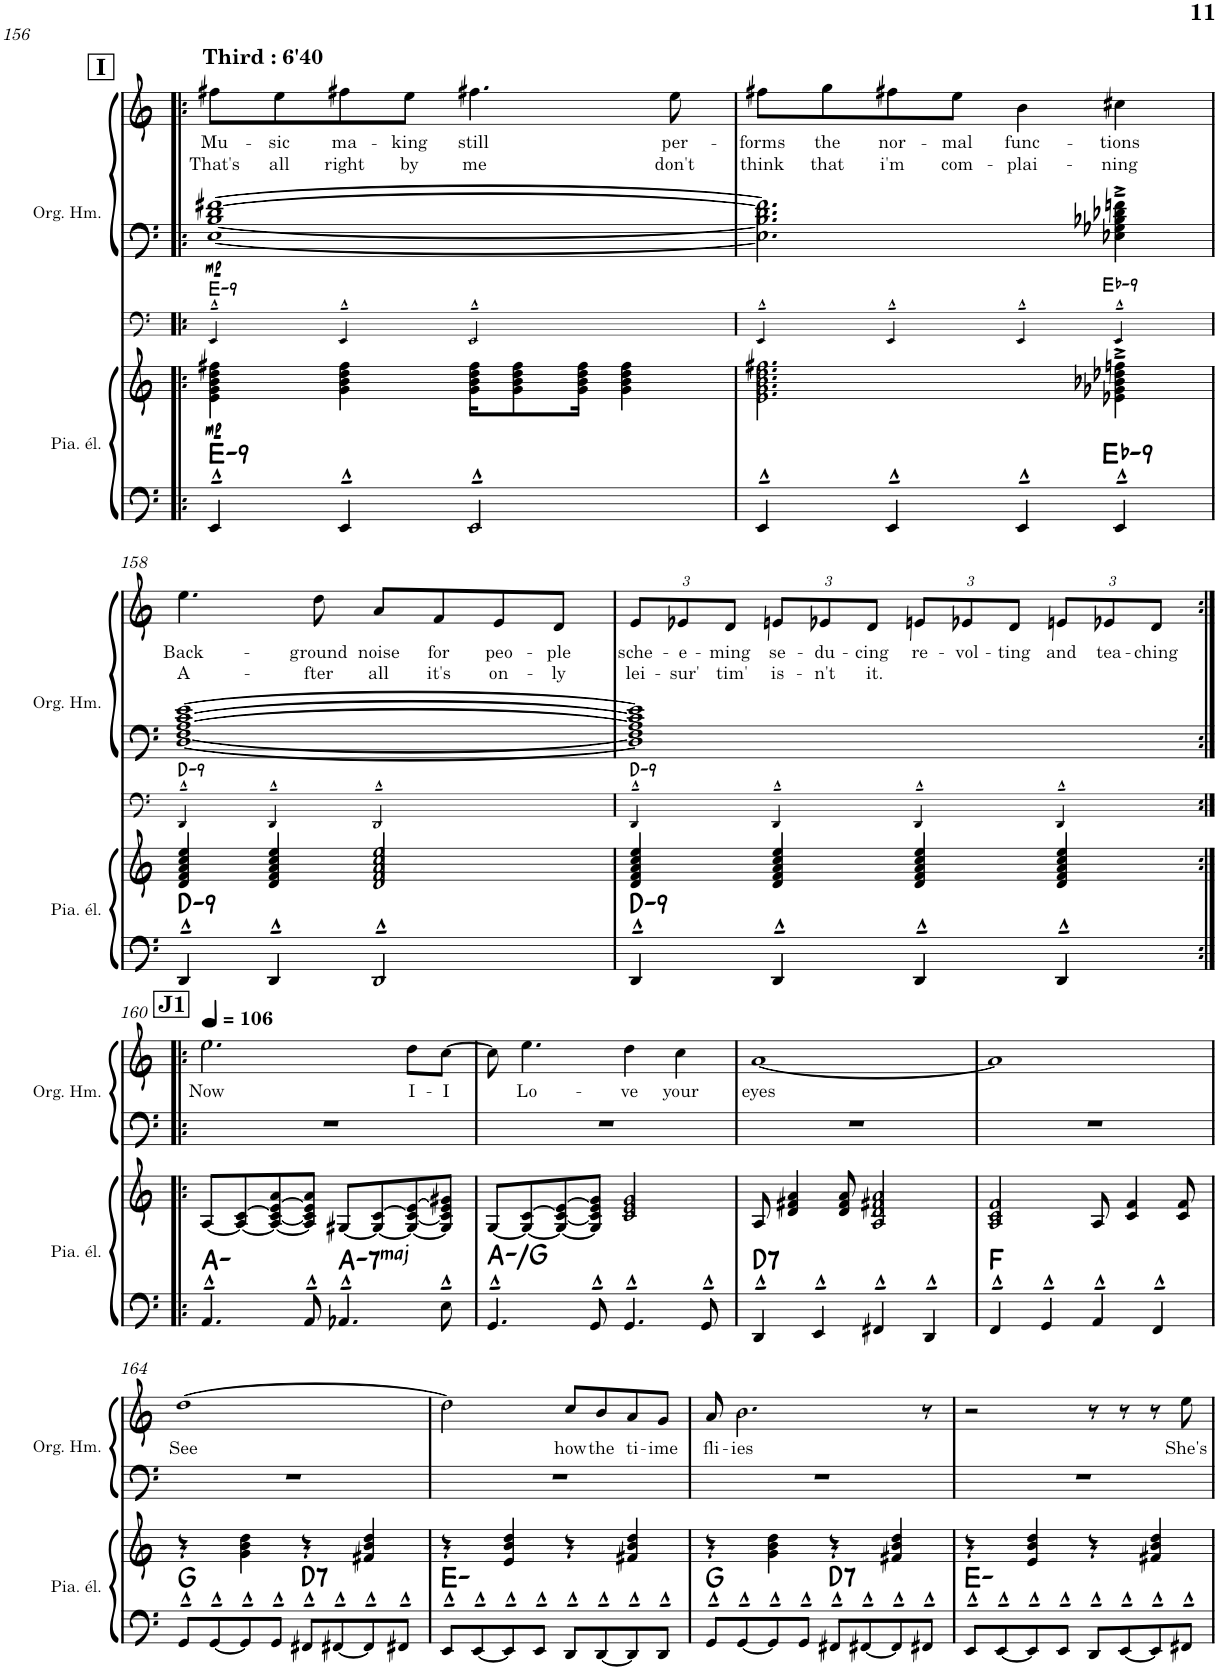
**kern	**kern	**dynam	**harte	**kern	**kern	**kern	**text	**text	**dynam	**harte
*part2	*part2	*part2	*part2	*part1	*part1	*part1	*part1	*part1	*part1	*part1
*staff5	*staff4	*staff4/5	*	*staff3	*staff2	*staff1	*staff1	*staff1	*staff1/2/3	*
*I"Piano électrique	*	*	*	*I"Orgue Hammond	*	*	*	*	*	*
*I'Pia. él.	*	*	*	*I'Org. Hm.	*	*	*	*	*	*
!!LO:PB:g=z
*clefF4	*clefG2	*	*	*clefF4	*clefF4	*clefG2	*	*	*	*
*k[]	*k[]	*	*	*k[]	*k[]	*k[]	*	*	*	*
*M4/4	*M4/4	*	*	*M4/4	*M4/4	*M4/4	*	*	*	*
!!LO:REH:place=s1:a:B:cj:fs=14:t=I
=156!|:	=156!|:	=156!|:	=156!|:	=156!|:	=156!|:	=156!|:	=156!|:	=156!|:	=156!|:	=156!|:
!	!	!	!	!	!	!LO:TX:a:B:t=Third &colon; 6'40	!	!	!	!
!	!	!LO:DY:b	!	!	!	!	!LO:LY:b	!LO:LY:b	!	!
!	!	!LO:DY:n=1:b	!LO:H:kt=9	!	!	!	!	!	!LO:DY:b=2	!LO:H:kt=9
4EE^^~/	4e\ 4g\ 4b\ 4dd\ 4ff#X\	mp mp	E:min9	4EE^^~/	[1E [1B [1d [1f#X	8ff#X\L	Mu-	That's	mp	E:min9
!	!	!	!	!	!	!	!LO:LY:b	!LO:LY:b	!	!
.	.	.	.	.	.	8ee\	-sic	all	.	.
!	!	!	!	!	!	!	!LO:LY:b	!LO:LY:b	!	!
4EE^^~/	4g\ 4b\ 4dd\ 4ff#\	.	.	4EE^^~/	.	8ff#X\	ma-	right	.	.
!	!	!	!	!	!	!	!LO:LY:b	!LO:LY:b	!	!
.	.	.	.	.	.	8ee\J	-king	by	.	.
!	!	!	!	!	!	!	!LO:LY:b	!LO:LY:b	!	!
2EE^^~/	16g\ 16b\ 16dd\ 16ff#\KL	.	.	2EE^^~/	.	4.ff#X\	still	me	.	.
.	8g\ 8b\ 8dd\ 8ff#\	.	.	.	.	.	.	.	.	.
.	16g\ 16b\ 16dd\ 16ff#\Jk	.	.	.	.	.	.	.	.	.
.	4g\ 4b\ 4dd\ 4ff#\	.	.	.	.	.	.	.	.	.
!	!	!	!	!	!	!	!LO:LY:b	!LO:LY:b	!	!
.	.	.	.	.	.	8ee\	per-	don't	.	.
=157	=157	=157	=157	=157	=157	=157	=157	=157	=157	=157
!	!	!	!	!	!	!	!LO:LY:b	!LO:LY:b	!	!
4EE^^~/	2.e\ 2.g\ 2.b\ 2.dd\ 2.ff#X\	.	.	4EE^^~/	2.E\] 2.B\] 2.d\] 2.f#\]	8ff#X\L	-forms	think	.	.
!	!	!	!	!	!	!	!LO:LY:b	!LO:LY:b	!	!
.	.	.	.	.	.	8gg\	the	that	.	.
!	!	!	!	!	!	!	!LO:LY:b	!LO:LY:b	!	!
4EE^^~/	.	.	.	4EE^^~/	.	8ff#X\	nor-	i'm	.	.
!	!	!	!	!	!	!	!LO:LY:b	!LO:LY:b	!	!
.	.	.	.	.	.	8ee\J	-mal	com-	.	.
!	!	!	!	!	!	!	!LO:LY:b	!LO:LY:b	!	!
4EE^^~/	.	.	.	4EE^^~/	.	4b\	func-	-plai-	.	.
!	!	!	!LO:H:kt=9	!	!	!	!LO:LY:b	!LO:LY:b	!	!LO:H:kt=9
4EE^^~/	4e-X\~^ 4g-X\~^ 4b-X\~^ 4dd-X\~^ 4ffn\~^	.	Eb:min9	4EE^^~/	4E-X\~^ 4G-X\~^ 4B-X\~^ 4d-X\~^ 4fn\~^	4cc#X\	-tions	-ning	.	Eb:min9
!!LO:LB:g=z
=158	=158	=158	=158	=158	=158	=158	=158	=158	=158	=158
!	!	!	!LO:H:kt=9	!	!	!	!LO:LY:b	!LO:LY:b	!	!LO:H:kt=9
4DD^^~/	4d/ 4f/ 4a/ 4cc/ 4ee/	.	D:min9	4DD^^~/	[1D [1F [1A [1c [1e	4.ee\	Back-	A-	.	D:min9
4DD^^~/	4d/ 4f/ 4a/ 4cc/ 4ee/	.	.	4DD^^~/	.	.	.	.	.	.
!	!	!	!	!	!	!	!LO:LY:b	!LO:LY:b	!	!
.	.	.	.	.	.	8dd\	-ground	-fter	.	.
!	!	!	!	!	!	!	!LO:LY:b	!LO:LY:b	!	!
2DD^^~/	2d/ 2f/ 2a/ 2cc/ 2ee/	.	.	2DD^^~/	.	8a/L	noise	all	.	.
!	!	!	!	!	!	!	!LO:LY:b	!LO:LY:b	!	!
.	.	.	.	.	.	8f/	for	it's	.	.
!	!	!	!	!	!	!	!LO:LY:b	!LO:LY:b	!	!
.	.	.	.	.	.	8e/	peo-	on-	.	.
!	!	!	!	!	!	!	!LO:LY:b	!LO:LY:b	!	!
.	.	.	.	.	.	8d/J	-ple	-ly	.	.
=159	=159	=159	=159	=159	=159	=159	=159	=159	=159	=159
*	*	*	*	*	*	*Xbrackettup	*	*	*	*
!	!	!	!LO:H:kt=9	!	!	!	!LO:LY:b	!LO:LY:b	!	!LO:H:kt=9
4DD^^~/	4d/ 4f/ 4a/ 4cc/ 4ee/	.	D:min9	4DD^^~/	1D] 1F] 1A] 1c] 1e]	12e/L	sche-	lei-	.	D:min9
!	!	!	!	!	!	!	!LO:LY:b	!LO:LY:b	!	!
.	.	.	.	.	.	12e-X/	-e-	-sur'	.	.
!	!	!	!	!	!	!	!LO:LY:b	!LO:LY:b	!	!
.	.	.	.	.	.	12d/J	-ming	tim'	.	.
!	!	!	!	!	!	!	!LO:LY:b	!LO:LY:b	!	!
4DD^^~/	4d/ 4f/ 4a/ 4cc/ 4ee/	.	.	4DD^^~/	.	12en/L	se-	is-	.	.
!	!	!	!	!	!	!	!LO:LY:b	!LO:LY:b	!	!
.	.	.	.	.	.	12e-X/	-du-	-n't	.	.
!	!	!	!	!	!	!	!LO:LY:b	!LO:LY:b	!	!
.	.	.	.	.	.	12d/J	-cing	it.	.	.
!	!	!	!	!	!	!	!LO:LY:b	!	!	!
4DD^^~/	4d/ 4f/ 4a/ 4cc/ 4ee/	.	.	4DD^^~/	.	12en/L	re-	.	.	.
!	!	!	!	!	!	!	!LO:LY:b	!	!	!
.	.	.	.	.	.	12e-X/	-vol-	.	.	.
!	!	!	!	!	!	!	!LO:LY:b	!	!	!
.	.	.	.	.	.	12d/J	-ting	.	.	.
!	!	!	!	!	!	!	!LO:LY:b	!	!	!
4DD^^~/	4d/ 4f/ 4a/ 4cc/ 4ee/	.	.	4DD^^~/	.	12en/L	and	.	.	.
!	!	!	!	!	!	!	!LO:LY:b	!	!	!
.	.	.	.	.	.	12e-X/	tea-	.	.	.
!	!	!	!	!	!	!	!LO:LY:b	!	!	!
.	.	.	.	.	.	12d/J	-ching	.	.	.
!!LO:LB:g=z
=160:|!|:	=160:|!|:	=160:|!|:	=160:|!|:	=160:|!|:	=160:|!|:	=160:|!|:	=160:|!|:	=160:|!|:	=160:|!|:	=160:|!|:
!!LO:REH:place=s1:a:B:cj:fs=14:t=J1
*	*	*	*	*	*	*MM106	*	*	*	*
!	!	!	!	!	!	!	!LO:LY:b	!	!	!
4.AA^^~/	[8A/L	.	A:min	1r	1r	2.ee\	Now	.	.	.
.	8A/_ [8c/	.	.	.	.	.	.	.	.	.
.	8A/_ 8c/_ [8e/ 8a/	.	.	.	.	.	.	.	.	.
8AA^^~/	8A/] 8c/] 8e/] 8a/J	.	.	.	.	.	.	.	.	.
!	!	!	!LO:H:kt=maj7	!	!	!	!	!	!	!
4.AA-X^^~/	[8G#X/L	.	A:minmaj7	.	.	.	.	.	.	.
.	8G#/_ [8c/	.	.	.	.	.	.	.	.	.
!	!	!	!	!	!	!	!LO:LY:b	!	!	!
.	8G#/_ 8c/_ [8e/	.	.	.	.	8dd\L	I-	.	.	.
!	!	!	!	!	!	!	!LO:LY:b	!	!	!
8E^^~\	8G#/] 8c/] 8e/] 8g#X/J	.	.	.	.	[8cc\J	-I	.	.	.
=161	=161	=161	=161	=161	=161	=161	=161	=161	=161	=161
4.GG^^~/	[8G/L	.	A:min/b7	1r	1r	8cc\]	.	.	.	.
!	!	!	!	!	!	!	!LO:LY:b	!	!	!
.	8G/_ [8c/	.	.	.	.	4.ee\	Lo-	.	.	.
.	8G/_ 8c/_ [8e/	.	.	.	.	.	.	.	.	.
8GG^^~/	8G/] 8c/] 8e/] 8g/J	.	.	.	.	.	.	.	.	.
!	!	!	!	!	!	!	!LO:LY:b	!	!	!
4.GG^^~/	2c/ 2e/ 2g/	.	.	.	.	4dd\	-ve	.	.	.
!	!	!	!	!	!	!	!LO:LY:b	!	!	!
.	.	.	.	.	.	4cc\	your	.	.	.
8GG^^~/	.	.	.	.	.	.	.	.	.	.
=162	=162	=162	=162	=162	=162	=162	=162	=162	=162	=162
!	!	!	!LO:H:kt=7	!	!	!	!LO:LY:b	!	!	!
4DD^^~/	8A/	.	D:7	1r	1r	[1a	eyes	.	.	.
.	4d/ 4f#X/ 4a/	.	.	.	.	.	.	.	.	.
4EE^^~/	.	.	.	.	.	.	.	.	.	.
.	8d/ 8f#/ 8a/	.	.	.	.	.	.	.	.	.
4FF#X^^~/	2A/ 2d/ 2f#X/ 2a/	.	.	.	.	.	.	.	.	.
4DD^^~/	.	.	.	.	.	.	.	.	.	.
=163	=163	=163	=163	=163	=163	=163	=163	=163	=163	=163
4FF^^~/	2A/ 2c/ 2f/	.	F:maj	1r	1r	1a]	.	.	.	.
4GG^^~/	.	.	.	.	.	.	.	.	.	.
4AA^^~/	8A/	.	.	.	.	.	.	.	.	.
.	4c/ 4f/	.	.	.	.	.	.	.	.	.
4FF^^~/	.	.	.	.	.	.	.	.	.	.
.	8c/ 8f/	.	.	.	.	.	.	.	.	.
!!LO:LB:g=z
=164	=164	=164	=164	=164	=164	=164	=164	=164	=164	=164
!	!	!	!	!	!	!	!LO:LY:b	!	!	!
8GG^^~/L	4r	.	G:maj	1r	1r	[1dd	See	.	.	.
[8GG^^~/	.	.	.	.	.	.	.	.	.	.
8GG^^~/]	4g\ 4b\ 4dd\	.	.	.	.	.	.	.	.	.
8GG^^~/J	.	.	.	.	.	.	.	.	.	.
!	!	!	!LO:H:kt=7	!	!	!	!	!	!	!
8FF#X^^~/L	4r	.	D:7	.	.	.	.	.	.	.
[8FF#X^^~/	.	.	.	.	.	.	.	.	.	.
8FF#^^~/]	4f#X/ 4b/ 4dd/	.	.	.	.	.	.	.	.	.
8FF#X^^~/J	.	.	.	.	.	.	.	.	.	.
=165	=165	=165	=165	=165	=165	=165	=165	=165	=165	=165
8EE^^~/L	4r	.	E:min	1r	1r	2dd\]	.	.	.	.
[8EE^^~/	.	.	.	.	.	.	.	.	.	.
8EE^^~/]	4e/ 4b/ 4dd/	.	.	.	.	.	.	.	.	.
8EE^^~/J	.	.	.	.	.	.	.	.	.	.
!	!	!	!	!	!	!	!LO:LY:b	!	!	!
8DD^^~/L	4r	.	.	.	.	8cc/L	how	.	.	.
!	!	!	!	!	!	!	!LO:LY:b	!	!	!
[8DD^^~/	.	.	.	.	.	8b/	the	.	.	.
!	!	!	!	!	!	!	!LO:LY:b	!	!	!
8DD^^~/]	4f#X/ 4b/ 4dd/	.	.	.	.	8a/	ti-	.	.	.
!	!	!	!	!	!	!	!LO:LY:b	!	!	!
8DD^^~/J	.	.	.	.	.	8g/J	-ime	.	.	.
=166	=166	=166	=166	=166	=166	=166	=166	=166	=166	=166
!	!	!	!	!	!	!	!LO:LY:b	!	!	!
8GG^^~/L	4r	.	G:maj	1r	1r	8a/	fli-	.	.	.
!	!	!	!	!	!	!	!LO:LY:b	!	!	!
[8GG^^~/	.	.	.	.	.	2.b\	-ies	.	.	.
8GG^^~/]	4g\ 4b\ 4dd\	.	.	.	.	.	.	.	.	.
8GG^^~/J	.	.	.	.	.	.	.	.	.	.
!	!	!	!LO:H:kt=7	!	!	!	!	!	!	!
8FF#X^^~/L	4r	.	D:7	.	.	.	.	.	.	.
[8FF#X^^~/	.	.	.	.	.	.	.	.	.	.
8FF#^^~/]	4f#X/ 4b/ 4dd/	.	.	.	.	.	.	.	.	.
8FF#X^^~/J	.	.	.	.	.	8r	.	.	.	.
=167	=167	=167	=167	=167	=167	=167	=167	=167	=167	=167
8EE^^~/L	4r	.	E:min	1r	1r	2r	.	.	.	.
[8EE^^~/	.	.	.	.	.	.	.	.	.	.
8EE^^~/]	4e/ 4b/ 4dd/	.	.	.	.	.	.	.	.	.
8EE^^~/J	.	.	.	.	.	.	.	.	.	.
8DD^^~/L	4r	.	.	.	.	8r	.	.	.	.
[8EE^^~/	.	.	.	.	.	8r	.	.	.	.
8EE^^~/]	4f#X/ 4b/ 4dd/	.	.	.	.	8r	.	.	.	.
!	!	!	!	!	!	!	!LO:LY:b	!	!	!
8FF#X^^~/J	.	.	.	.	.	8ee\	She's	.	.	.
=	=	=	=	=	=	=	=	=	=	=
*-	*-	*-	*-	*-	*-	*-	*-	*-	*-	*-
